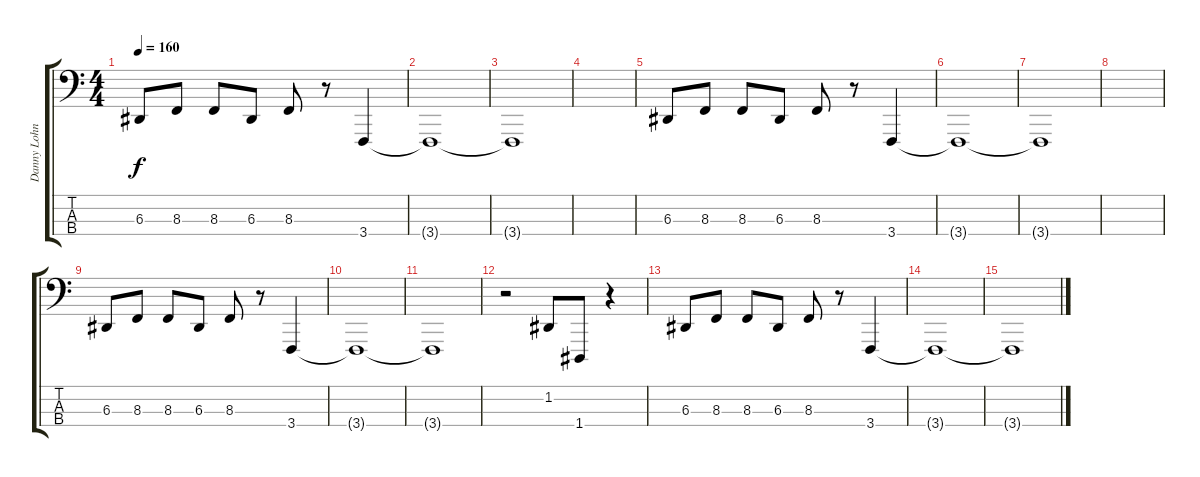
\track ("Danny Lohner" "Danny Lohn") {instrument lead2sawtooth}
\staff {score tabs}
\tuning (G2 D2 A1 D1) {hide}
\ts (4 4)
\tempo 160
\clef f4
\ks c
6.3.8{dy f} 8.3.8 8.3.8 6.3.8 8.3.8 r.8 3.4.4{volume 4} |
3.4{t}.1 |
3.4{t}.1 |
|
6.3.8{volume 12} 8.3.8 8.3.8 6.3.8 8.3.8 r.8 3.4.4{volume 4} |
3.4{t}.1 |
3.4{t}.1 |
|
6.3.8{volume 11} 8.3.8 8.3.8 6.3.8 8.3.8 r.8 3.4.4{volume 4} |
3.4{t}.1 |
3.4{t}.1 |
r.2 1.2.8{volume 11} 1.4.8 r.4 |
6.3.8 8.3.8 8.3.8 6.3.8 8.3.8 r.8 3.4.4{volume 4} |
3.4{t}.1 |
3.4{t}.1
